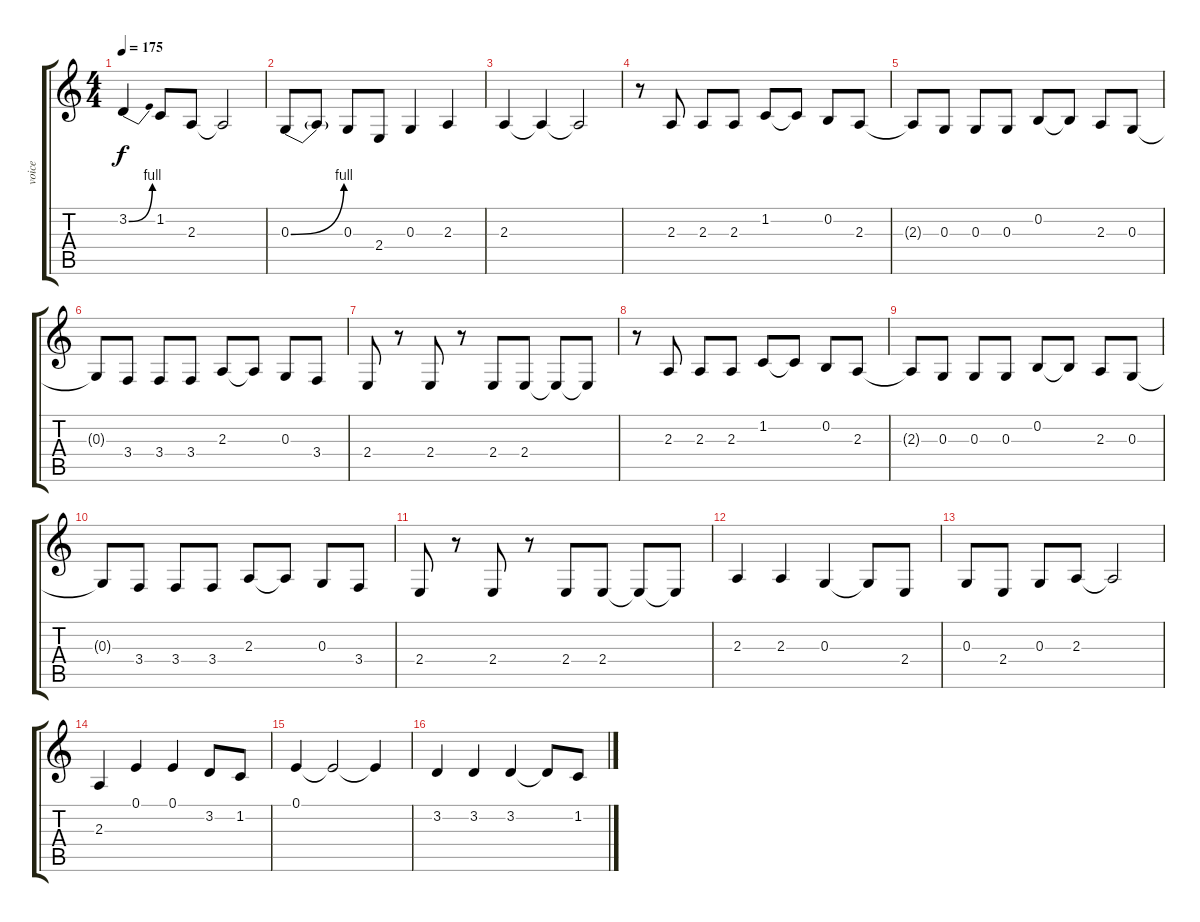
\track ("voice" "voice") {instrument brasssection}
\staff {score tabs}
\tuning (E4 B3 G3 D3 A2 E2) {hide}
\ts (4 4)
\tempo 175
\clef g2
\ks c
3.2{be (bend 0 0 60 4)}.4{dy f} 1.2.8 2.3.8 2.3{t}.2 |
0.3{be (bend 0 0 60 4)}.8 0.3{t}.8 0.3.8 2.4.8 0.3.4 2.3.4 |
2.3.4 2.3{t}.4 2.3{t}.2 |
r.8 2.3.8 2.3.8 2.3.8 1.2.8 1.2{t}.8 0.2.8 2.3.8 |
2.3{t}.8 0.3.8 0.3.8 0.3.8 0.2.8 0.2{t}.8 2.3.8 0.3.8 |
0.3{t}.8 3.4.8 3.4.8 3.4.8 2.3.8 2.3{t}.8 0.3.8 3.4.8 |
2.4.8 r.8 2.4.8 r.8 2.4.8 2.4.8 2.4{t}.8 2.4{t}.8 |
r.8 2.3.8 2.3.8 2.3.8 1.2.8 1.2{t}.8 0.2.8 2.3.8 |
2.3{t}.8 0.3.8 0.3.8 0.3.8 0.2.8 0.2{t}.8 2.3.8 0.3.8 |
0.3{t}.8 3.4.8 3.4.8 3.4.8 2.3.8 2.3{t}.8 0.3.8 3.4.8 |
2.4.8 r.8 2.4.8 r.8 2.4.8 2.4.8 2.4{t}.8 2.4{t}.8 |
2.3.4 2.3.4 0.3.4 0.3{t}.8 2.4.8 |
0.3.8 2.4.8 0.3.8 2.3.8 2.3{t}.2 |
2.3.4 0.1.4 0.1.4 3.2.8 1.2.8 |
0.1.4 0.1{t}.2 0.1{t}.4 |
3.2.4 3.2.4 3.2.4 3.2{t}.8 1.2.8
